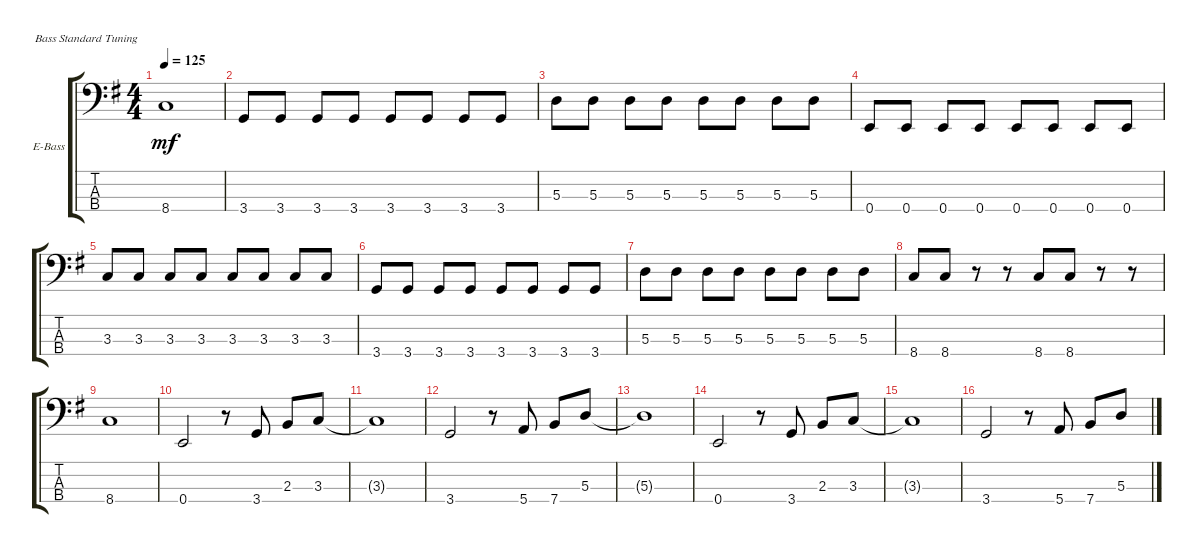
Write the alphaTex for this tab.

\bracketExtendMode groupsimilarinstruments
\firstSystemTrackNameOrientation horizontal
\otherSystemsTrackNameOrientation horizontal
\track ("Electric Bass" "E-Bass") {instrument electricbassfinger}
\staff {score tabs}
\tuning (G2 D2 A1 E1)
\ts (4 4)
\tempo 125
\clef f4
\ks g
8.4.1{dy mf} |
3.4.8 3.4.8 3.4.8 3.4.8 3.4.8 3.4.8 3.4.8 3.4.8 |
5.3.8 5.3.8 5.3.8 5.3.8 5.3.8 5.3.8 5.3.8 5.3.8 |
0.4.8 0.4.8 0.4.8 0.4.8 0.4.8 0.4.8 0.4.8 0.4.8 |
3.3.8 3.3.8 3.3.8 3.3.8 3.3.8 3.3.8 3.3.8 3.3.8 |
3.4.8 3.4.8 3.4.8 3.4.8 3.4.8 3.4.8 3.4.8 3.4.8 |
5.3.8 5.3.8 5.3.8 5.3.8 5.3.8 5.3.8 5.3.8 5.3.8 |
8.4.8 8.4.8 r.8 r.8 8.4.8 8.4.8 r.8 r.8 |
8.4.1 |
0.4.2 r.8 3.4.8 2.3.8 3.3.8 |
3.3{t}.1 |
3.4.2 r.8 5.4.8 7.4.8 5.3.8 |
5.3{t}.1 |
0.4.2 r.8 3.4.8 2.3.8 3.3.8 |
3.3{t}.1 |
3.4.2 r.8 5.4.8 7.4.8 5.3.8
